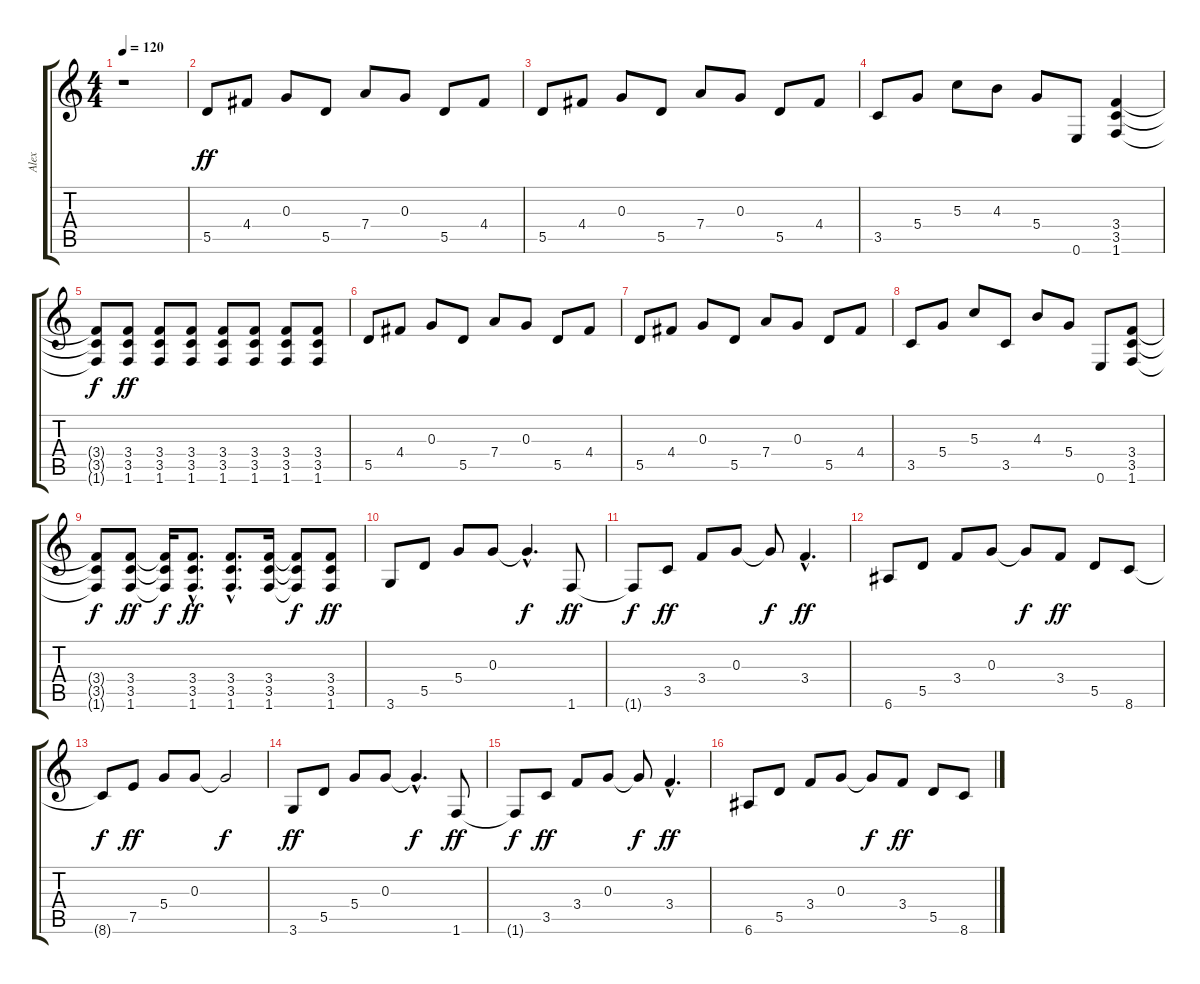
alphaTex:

\track ("Alex" "Alex") {instrument distortionguitar}
\staff {score tabs}
\tuning (E4 B3 G3 D3 A2 E2) {hide}
\ts (4 4)
\tempo 120
\clef g2
\ks c
r.1{dy ff} |
5.5.8 4.4.8 0.3.8 5.5.8 7.4.8 0.3.8 5.5.8 4.4.8 |
5.5.8 4.4.8 0.3.8 5.5.8 7.4.8 0.3.8 5.5.8 4.4.8 |
3.5.8 5.4.8 5.3.8 4.3.8 5.4.8 0.6.8 (3.4 3.5 1.6).4 |
(3.4{t} 3.5{t} 1.6{t}).8{dy f} (3.4 3.5 1.6).8{dy ff} (3.4 3.5 1.6).8 (3.4 3.5 1.6).8 (3.4 3.5 1.6).8 (3.4 3.5 1.6).8 (3.4 3.5 1.6).8 (3.4 3.5 1.6).8 |
5.5.8 4.4.8 0.3.8 5.5.8 7.4.8 0.3.8 5.5.8 4.4.8 |
5.5.8 4.4.8 0.3.8 5.5.8 7.4.8 0.3.8 5.5.8 4.4.8 |
3.5.8 5.4.8 5.3.8 3.5.8 4.3.8 5.4.8 0.6.8 (3.4 3.5 1.6).8 |
(3.4{t} 3.5{t} 1.6{t}).8{dy f} (3.4 3.5 1.6).8{dy ff} (3.4{t} 3.5{t} 1.6{t}).16{dy f} (3.4{hac} 3.5{hac} 1.6{hac}).8{d dy ff} (3.4{hac} 3.5{hac} 1.6{hac}).8{d} (3.4 3.5 1.6).16 (3.4{t} 3.5{t} 1.6{t}).8{dy f} (3.4 3.5 1.6).8{dy ff} |
3.6.8 5.5.8 5.4.8 0.3.8 0.3{hac t}.4{d dy f} 1.6.8{dy ff} |
1.6{t}.8{dy f} 3.5.8{dy ff} 3.4.8 0.3.8 0.3{t}.8{dy f} 3.4{hac}.4{d dy ff} |
6.6.8 5.5.8 3.4.8 0.3.8 0.3{t}.8{dy f} 3.4.8{dy ff} 5.5.8 8.6.8 |
8.6{t}.8{dy f} 7.5.8{dy ff} 5.4.8 0.3.8 0.3{t}.2{dy f} |
3.6.8{dy ff} 5.5.8 5.4.8 0.3.8 0.3{hac t}.4{d dy f} 1.6.8{dy ff} |
1.6{t}.8{dy f} 3.5.8{dy ff} 3.4.8 0.3.8 0.3{t}.8{dy f} 3.4{hac}.4{d dy ff} |
6.6.8 5.5.8 3.4.8 0.3.8 0.3{t}.8{dy f} 3.4.8{dy ff} 5.5.8 8.6.8
